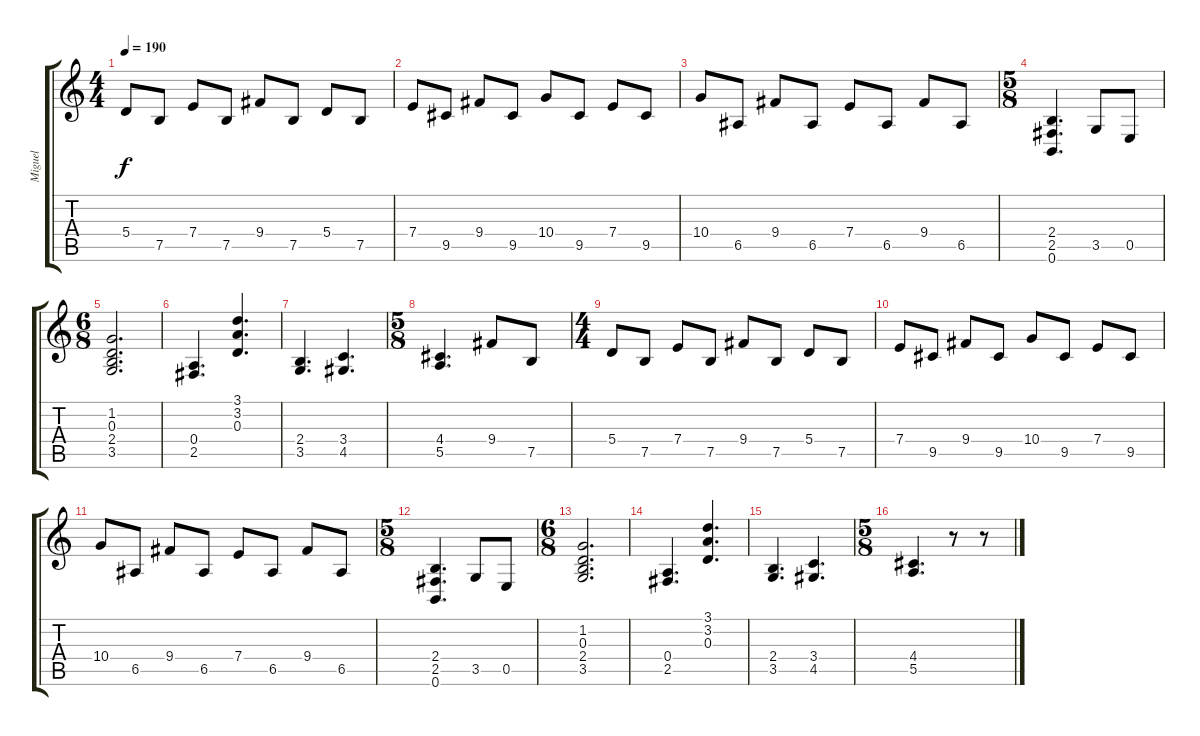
\track ("Miguel" "Miguel") {instrument overdrivenguitar}
\staff {score tabs}
\tuning (B3 Gb3 D3 A2 E2 B1) {hide}
\ts (4 4)
\tempo 190
\clef g2
\ks c
5.4.8{dy f} 7.5.8 7.4.8 7.5.8 9.4.8 7.5.8 5.4.8 7.5.8 |
7.4.8 9.5.8 9.4.8 9.5.8 10.4.8 9.5.8 7.4.8 9.5.8 |
10.4.8 6.5.8 9.4.8 6.5.8 7.4.8 6.5.8 9.4.8 6.5.8 |
\ts (5 8)
(2.4 2.5 0.6).4{d} 3.5.8 0.5.8 |
\ts (6 8)
(1.2 0.3 2.4 3.5).2{d} |
(0.4 2.5).4{d} (3.1 3.2 0.3).4{d} |
(2.4 3.5).4{d} (3.4 4.5).4{d} |
\ts (5 8)
(4.4 5.5).4{d} 9.4.8 7.5.8 |
\ts (4 4)
5.4.8 7.5.8 7.4.8 7.5.8 9.4.8 7.5.8 5.4.8 7.5.8 |
7.4.8 9.5.8 9.4.8 9.5.8 10.4.8 9.5.8 7.4.8 9.5.8 |
10.4.8 6.5.8 9.4.8 6.5.8 7.4.8 6.5.8 9.4.8 6.5.8 |
\ts (5 8)
(2.4 2.5 0.6).4{d} 3.5.8 0.5.8 |
\ts (6 8)
(1.2 0.3 2.4 3.5).2{d} |
(0.4 2.5).4{d} (3.1 3.2 0.3).4{d} |
(2.4 3.5).4{d} (3.4 4.5).4{d} |
\ts (5 8)
(4.4 5.5).4{d} r.8 r.8
